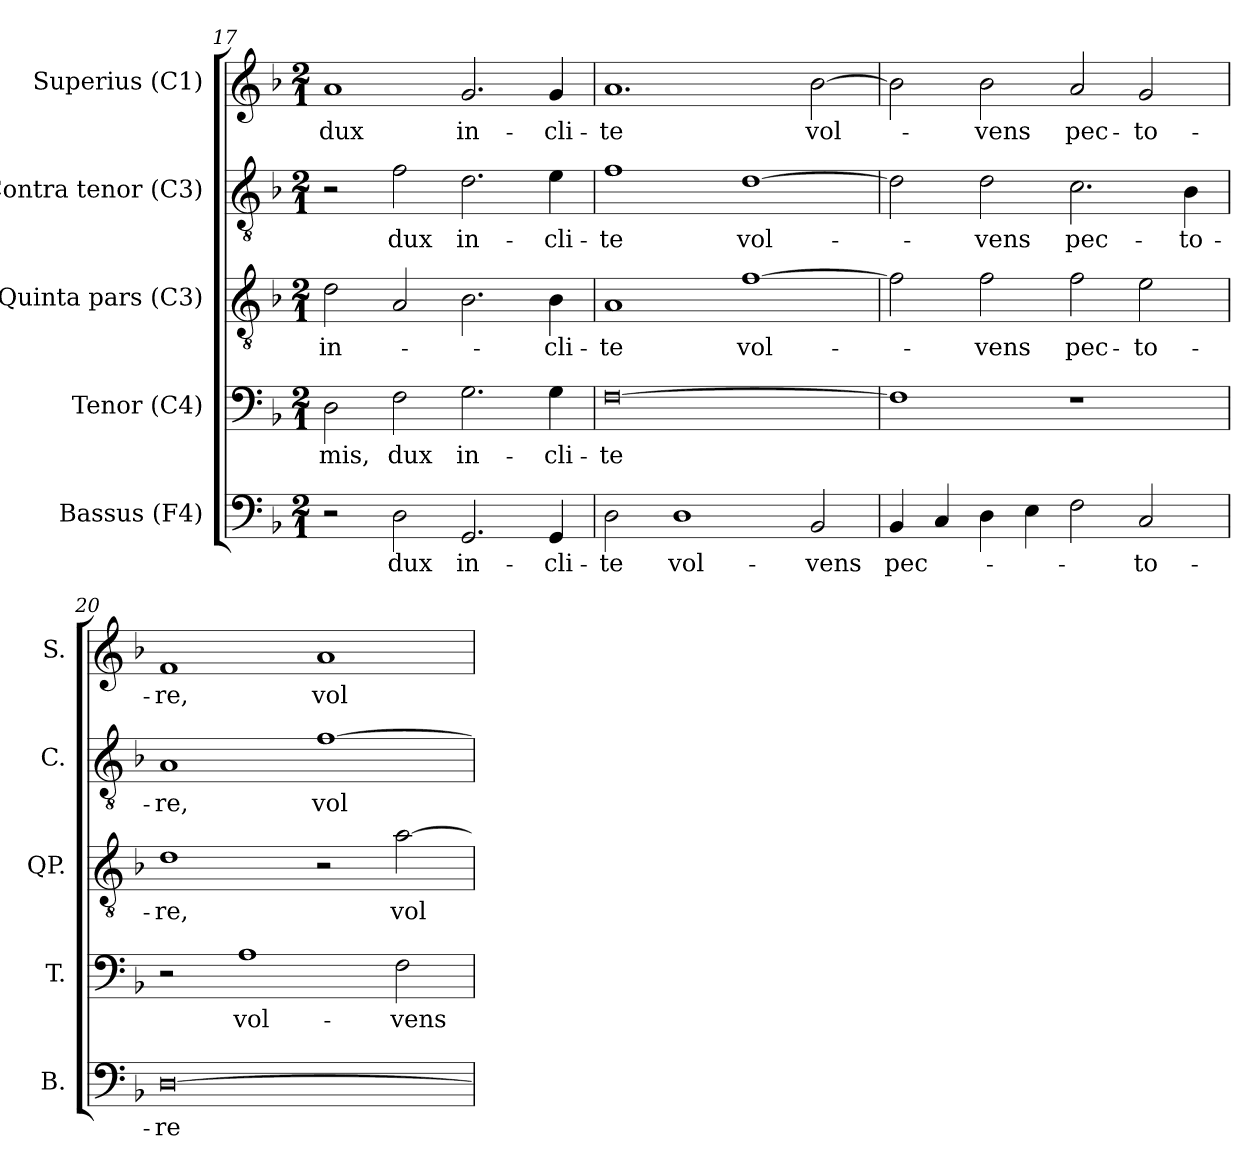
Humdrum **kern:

**kern	**text	**kern	**text	**kern	**text	**kern	**text	**kern	**text
*part5	*part5	*part4	*part4	*part3	*part3	*part2	*part2	*part1	*part1
*staff5	*staff5	*staff4	*staff4	*staff3	*staff3	*staff2	*staff2	*staff1	*staff1
*I"Bassus (F4)	*	*I"Tenor (C4)	*	*I"Quinta pars (C3)	*	*I"Contra tenor (C3)	*	*I"Superius (C1)	*
*I'B.	*	*I'T.	*	*I'QP.	*	*I'C.	*	*I'S.	*
!!LO:LB:g=z
*clefF4	*	*clefF4	*	*clefGv2	*	*clefGv2	*	*clefG2	*
*	*	*ITrd7c12	*	*ITrd7c12	*	*ITrd7c12	*	*	*
*k[b-]	*	*k[b-]	*	*k[b-]	*	*k[b-]	*	*k[b-]	*
*F:	*	*F:	*	*F:	*	*F:	*	*F:	*
*M2/1	*	*M2/1	*	*M2/1	*	*M2/1	*	*M2/1	*
=17	=17	=17	=17	=17	=17	=17	=17	=17	=17
!	!	!	!LO:LY:b:color=#000000	!	!	!	!	!	!
!	!	!	!	!	!LO:LY:b:color=#000000	!	!	!	!
!	!	!	!	!	!	!	!	!	!LO:LY:b:color=#000000
2r	.	2DDi\	-mis,	2Di\	in-	2r	.	1ai	dux
!	!LO:LY:b:color=#000000	!	!	!	!	!	!	!	!
!	!	!	!LO:LY:b:color=#000000	!	!	!	!	!	!
!	!	!	!	!	!	!	!LO:LY:b:color=#000000	!	!
2Di\	dux	2FFi\	dux	2AAi/	.	2Fi\	dux	.	.
!	!LO:LY:b:color=#000000	!	!	!	!	!	!	!	!
!	!	!	!LO:LY:b:color=#000000	!	!	!	!	!	!
!	!	!	!	!	!	!	!LO:LY:b:color=#000000	!	!
!	!	!	!	!	!	!	!	!	!LO:LY:b:color=#000000
2.GGi/	in-	2.GGi\	in-	2.BB-i\	.	2.Di\	in-	2.gi/	in-
!	!LO:LY:b:color=#000000	!	!	!	!	!	!	!	!
!	!	!	!LO:LY:b:color=#000000	!	!	!	!	!	!
!	!	!	!	!	!LO:LY:b:color=#000000	!	!	!	!
!	!	!	!	!	!	!	!LO:LY:b:color=#000000	!	!
!	!	!	!	!	!	!	!	!	!LO:LY:b:color=#000000
4GGi/	-cli-	4GGi\	-cli-	4BB-i\	-cli-	4Ei\	-cli-	4gi/	-cli-
=18	=18	=18	=18	=18	=18	=18	=18	=18	=18
!	!LO:LY:b:color=#000000	!	!	!	!	!	!	!	!
!	!	!	!LO:LY:b:color=#000000	!	!	!	!	!	!
!	!	!	!	!	!LO:LY:b:color=#000000	!	!	!	!
!	!	!	!	!	!	!	!LO:LY:b:color=#000000	!	!
!	!	!	!	!	!	!	!	!	!LO:LY:b:color=#000000
2Di\	-te	[0FFi	-te	1AAi	-te	1Fi	-te	1.ai	-te
!	!LO:LY:b:color=#000000	!	!	!	!	!	!	!	!
1Di	vol-	.	.	.	.	.	.	.	.
!	!	!	!	!	!LO:LY:b:color=#000000	!	!	!	!
!	!	!	!	!	!	!	!LO:LY:b:color=#000000	!	!
.	.	.	.	[1Fi	vol-	[1Di	vol-	.	.
!	!LO:LY:b:color=#000000	!	!	!	!	!	!	!	!
!	!	!	!	!	!	!	!	!	!LO:LY:b:color=#000000
2BB-i/	-vens	.	.	.	.	.	.	[2b-i\	vol-
=19	=19	=19	=19	=19	=19	=19	=19	=19	=19
!	!LO:LY:b:color=#000000	!	!	!	!	!	!	!	!
4BB-i/	pec-	1FFi]	.	2Fi\]	.	2Di\]	.	2b-i\]	.
4Ci/	.	.	.	.	.	.	.	.	.
!	!	!	!	!	!LO:LY:b:color=#000000	!	!	!	!
!	!	!	!	!	!	!	!LO:LY:b:color=#000000	!	!
!	!	!	!	!	!	!	!	!	!LO:LY:b:color=#000000
4Di\	.	.	.	2Fi\	-vens	2Di\	-vens	2b-i\	-vens
4Ei\	.	.	.	.	.	.	.	.	.
!	!	!	!	!	!LO:LY:b:color=#000000	!	!	!	!
!	!	!	!	!	!	!	!LO:LY:b:color=#000000	!	!
!	!	!	!	!	!	!	!	!	!LO:LY:b:color=#000000
2Fi\	.	1r	.	2Fi\	pec-	2.Ci\	pec-	2ai/	pec-
!	!LO:LY:b:color=#000000	!	!	!	!	!	!	!	!
!	!	!	!	!	!LO:LY:b:color=#000000	!	!	!	!
!	!	!	!	!	!	!	!	!	!LO:LY:b:color=#000000
2Ci/	-to-	.	.	2Ei\	-to-	.	.	2gi/	-to-
!	!	!	!	!	!	!	!LO:LY:b:color=#000000	!	!
.	.	.	.	.	.	4BB-i\	-to-	.	.
=20	=20	=20	=20	=20	=20	=20	=20	=20	=20
!	!LO:LY:b:color=#000000	!	!	!	!	!	!	!	!
!	!	!	!	!	!LO:LY:b:color=#000000	!	!	!	!
!	!	!	!	!	!	!	!LO:LY:b:color=#000000	!	!
!	!	!	!	!	!	!	!	!	!LO:LY:b:color=#000000
[0Di	-re	2r	.	1Di	-re,	1AAi	-re,	1fi	-re,
!	!	!	!LO:LY:b:color=#000000	!	!	!	!	!	!
.	.	1AAi	vol-	.	.	.	.	.	.
!	!	!	!	!	!	!	!LO:LY:b:color=#000000	!	!
!	!	!	!	!	!	!	!	!	!LO:LY:b:color=#000000
.	.	.	.	2r	.	[1Fi	vol-	1ai	vol-
!	!	!	!LO:LY:b:color=#000000	!	!	!	!	!	!
!	!	!	!	!	!LO:LY:b:color=#000000	!	!	!	!
.	.	2FFi\	-vens	[2Ai\	vol-	.	.	.	.
=	=	=	=	=	=	=	=	=	=
*-	*-	*-	*-	*-	*-	*-	*-	*-	*-
